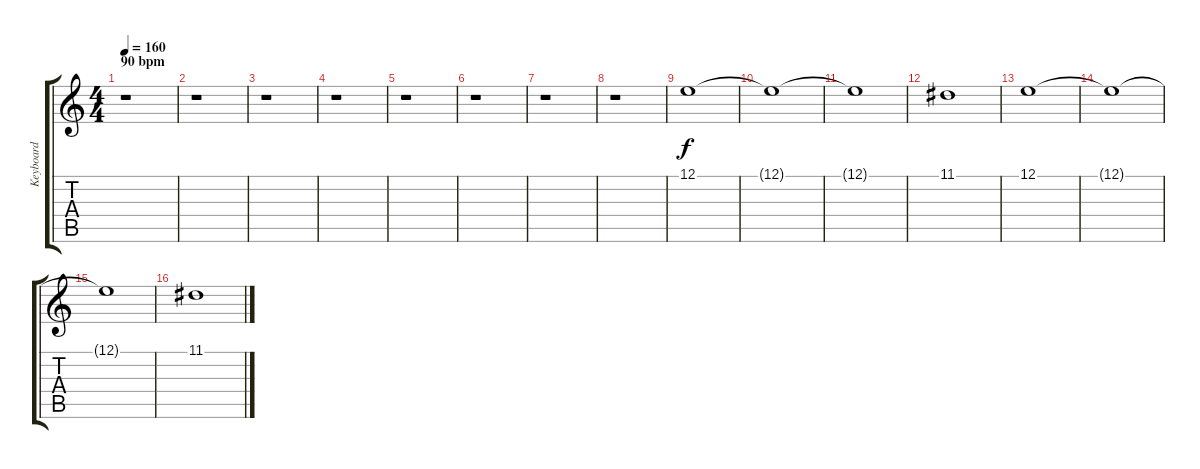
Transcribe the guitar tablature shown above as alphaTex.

\track ("Keyboard" "Keyboard") {instrument pad5bowed}
\staff {score tabs}
\tuning (E4 B3 G3 D3 A2 E2) {hide}
\ts (4 4)
\section ("" "90 bpm")
\tempo 160
\tempo 80
\tempo 90
\tempo 160
\clef g2
\ks c
r.1{dy f instrument pad5bowed} |
r.1 |
r.1 |
r.1 |
r.1 |
r.1 |
r.1 |
r.1 |
12.1.1{volume 12} |
12.1{t}.1 |
12.1{t}.1 |
11.1.1 |
12.1.1{volume 14} |
12.1{t}.1 |
12.1{t}.1 |
11.1.1
